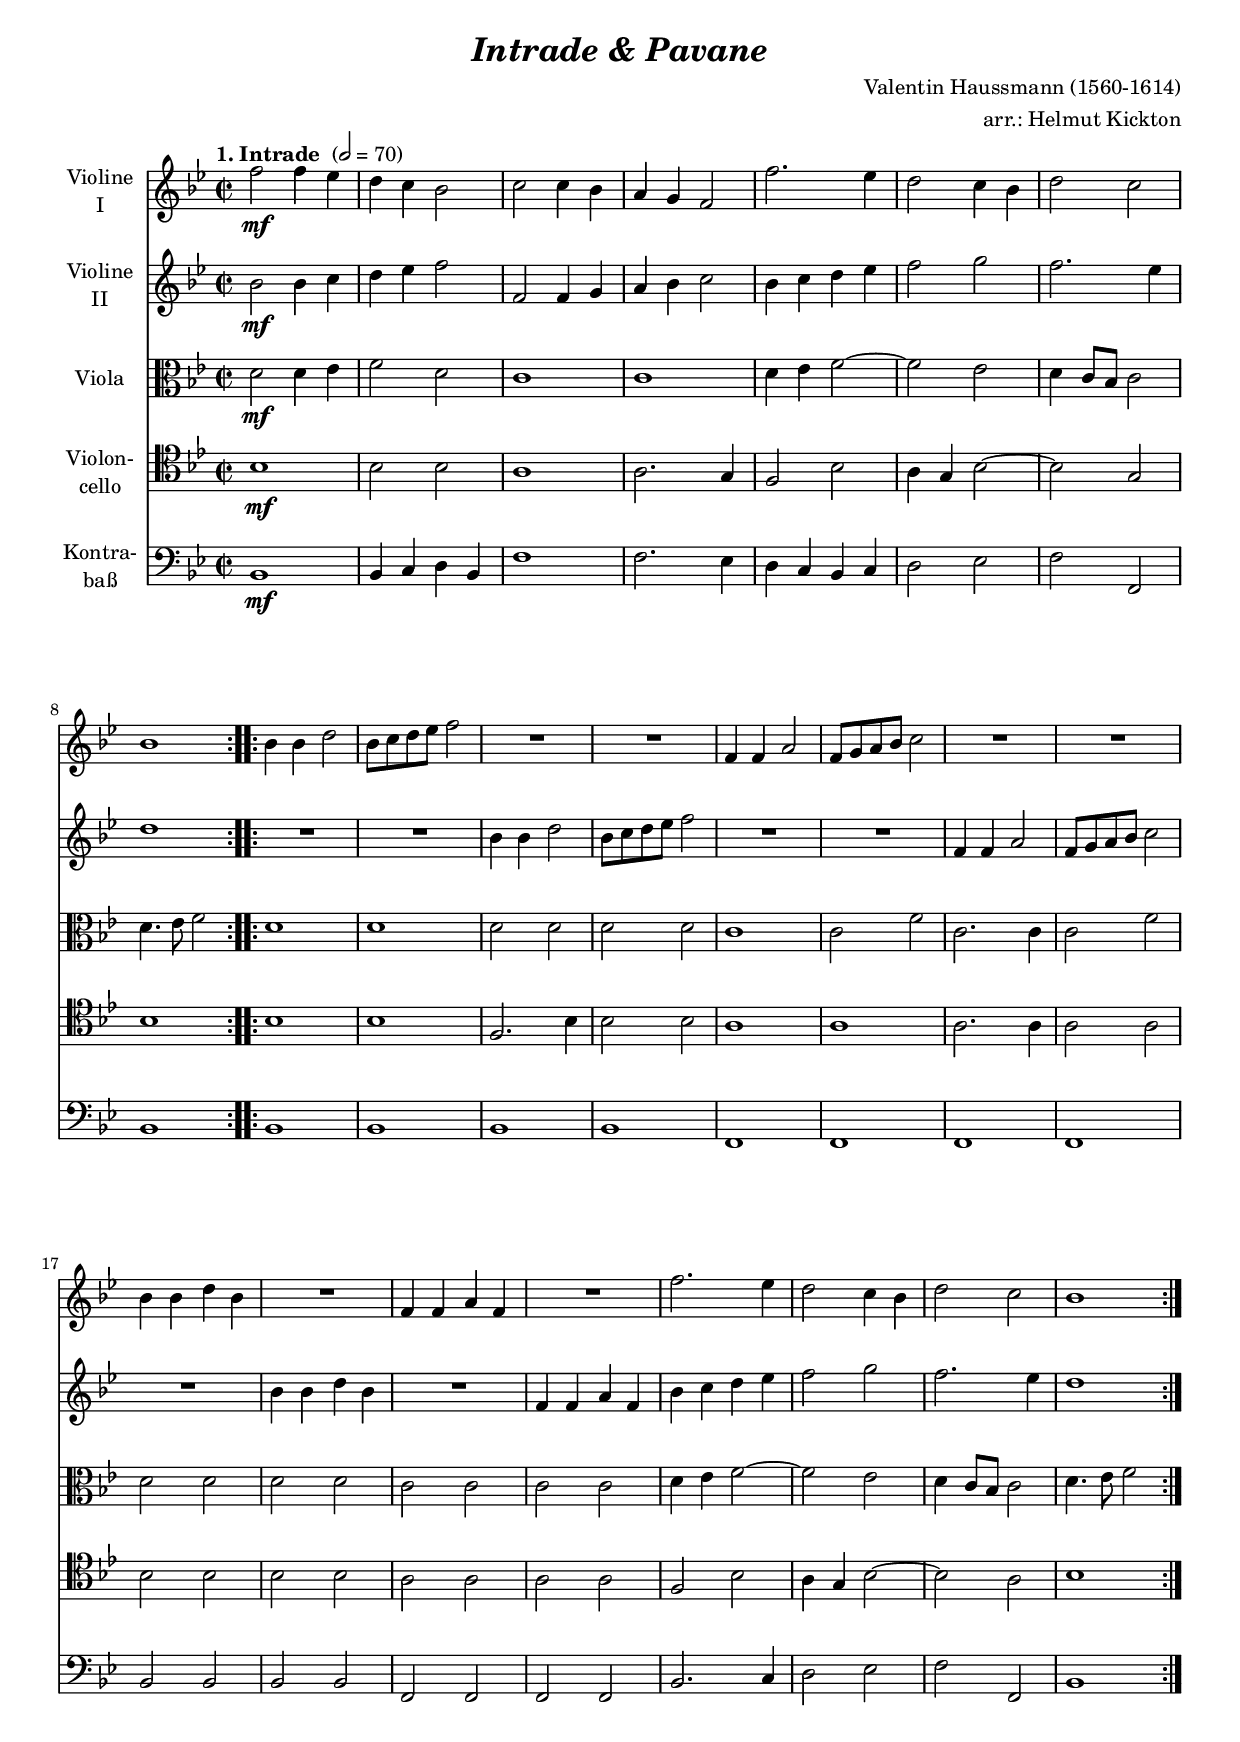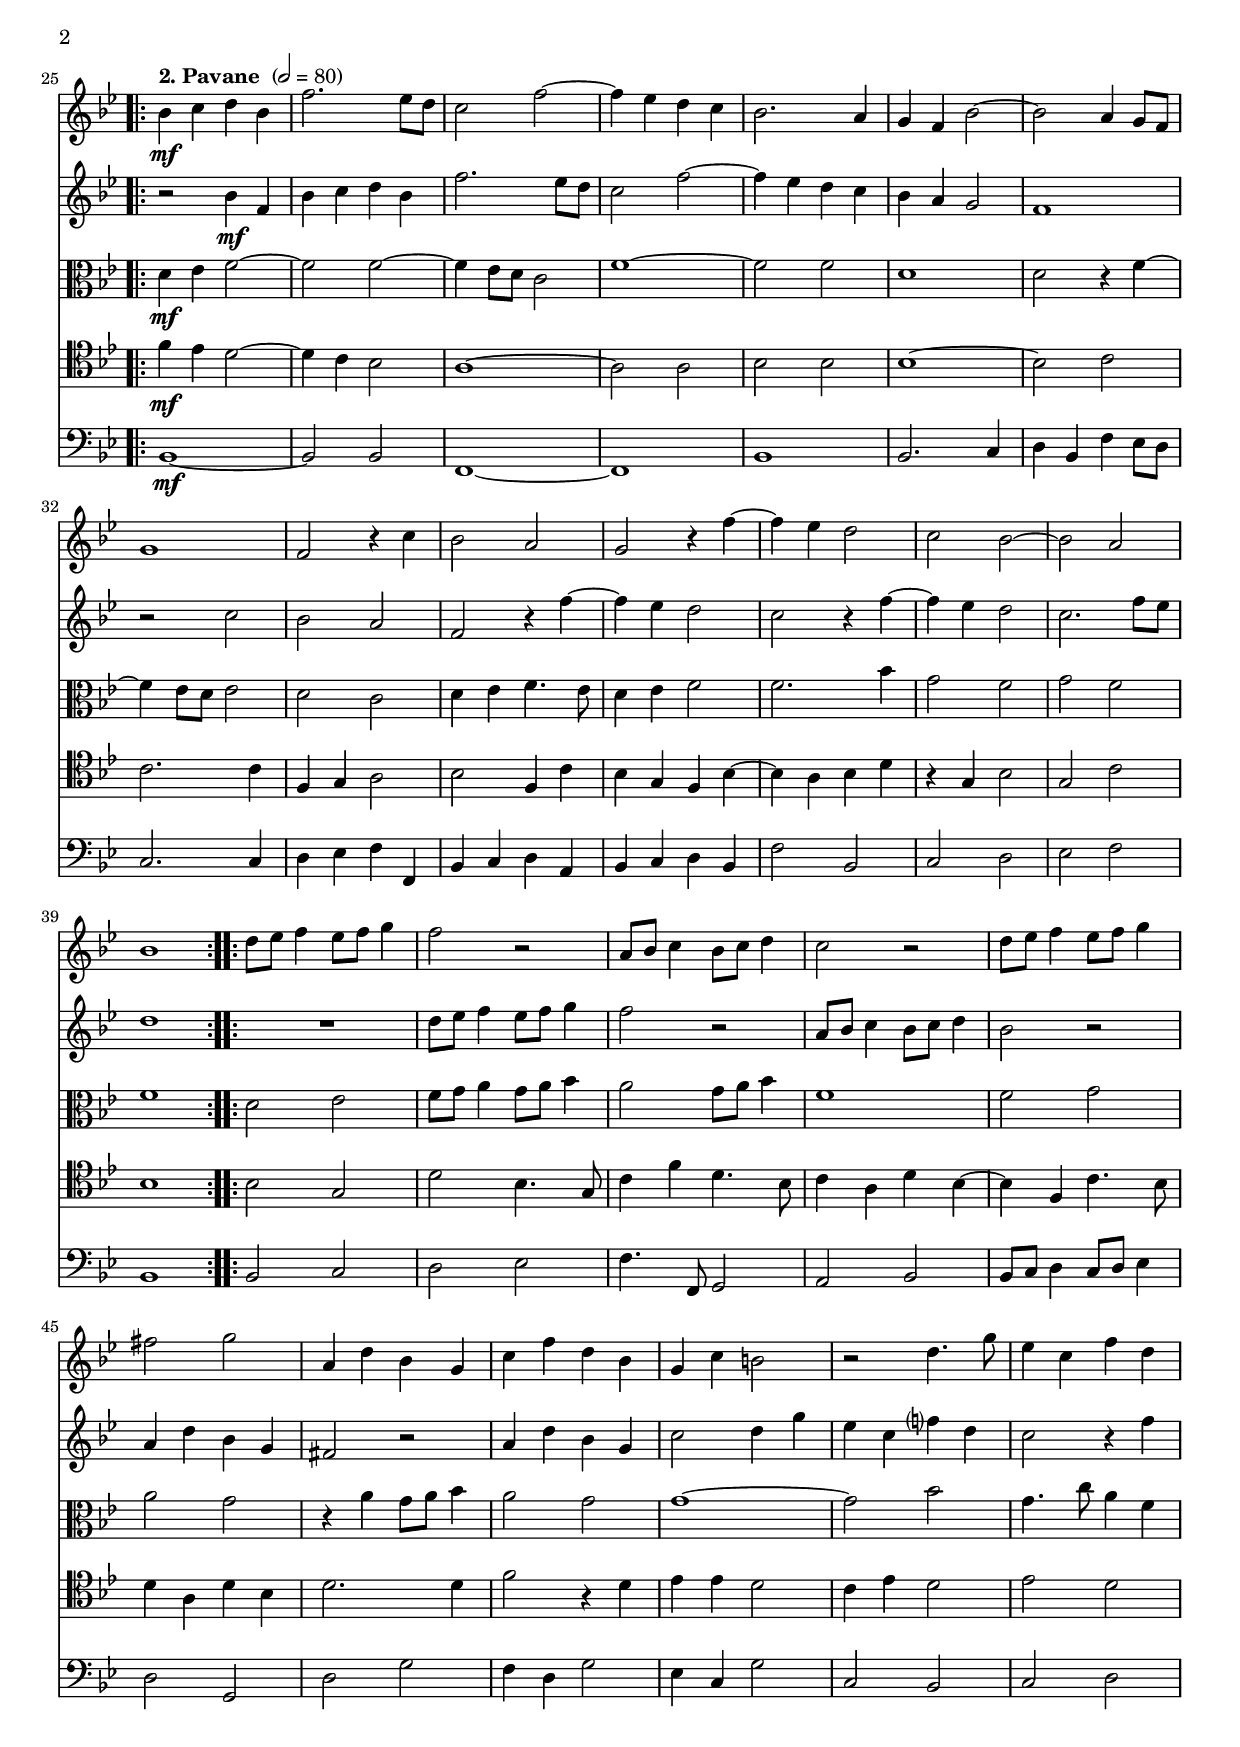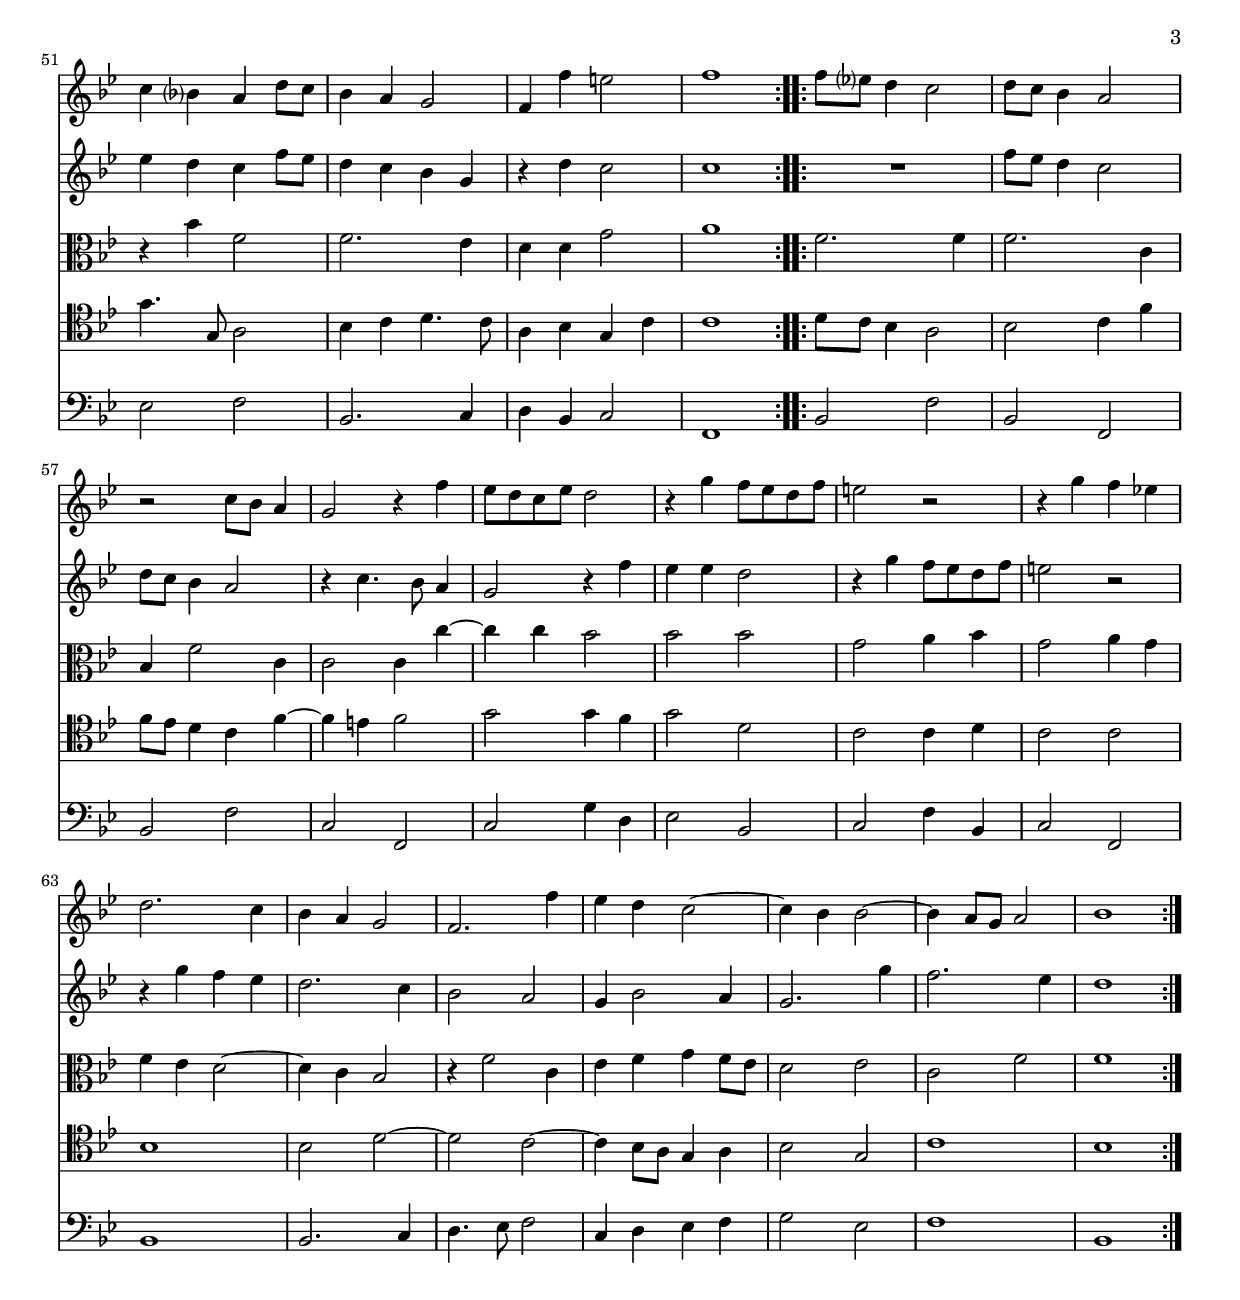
\version "2.14.2"
\include "deutsch.ly"

#(set-global-staff-size 18)

\header {
  title     = \markup \bold \italic "Intrade & Pavane"
  composer  = "Valentin Haussmann (1560-1614)"
  arranger  = "arr.: Helmut Kickton"
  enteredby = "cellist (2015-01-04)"
}

voiceconsts = {
  \key g \major
  \time 2/2
%  \numericTimeSignature
  \compressFullBarRests
  \set tupletSpannerDuration = #(ly:make-moment 1 4)
}

mifl= "trumpet"
mist = "string ensemble 1"
miva = "pizzicato strings"
%miba = "bassoon"
miba = "drawbar organ"

introa = {        \tempo "1. Intrade " 2=70 }
introb = { \break \tempo "2. Pavane "  2=80 }

va = \relative c'' {
  \voiceconsts

  \introa
  \repeat volta 2 {
    d2\mf d4 c
    h a g2
    a a4 g
    fis e d2
    d'2. c4
    h2 a4 g
    h2 a
    g1
  }

  \repeat volta 2 {
   g4 g h2
   g8 a h c d2
   R1*2
   d,4 d fis2
   d8 e fis g a2
   R1*2

   g4 g h g
   R1
   d4 d fis d
   R1
   d'2. c4
   h2 a4 g
   h2 a
   g1
  }

  \introb
  \repeat volta 2 {
    g4\mf a h g
    d'2. c8 h
    a2 d~
    d4 c h a
    g2. fis4
    e d g2~
    g fis4 e8 d
    e1

    d2 r4 a'
    g2 fis
    e r4 d'~
    d c h2
    a g~
    g fis
    g1
  }
  \repeat volta 2 {
    h8 c d4 c8 d e4

    d2 r
    fis,8 g a4 g8 a h4
    a2 r
    h8 c d4 c8 d e4
    dis2 e
    fis,4 h g e

    a d h g
    e a gis2
    r h4. e8
    c4 a d h
    a g? fis h8 a
    g4 fis e2
    d4 d' cis2
    d1
  }

  \repeat volta 2 {
    d8 c? h4 a2
    h8 a g4 fis2
    r a8 g fis4
    e2 r4 d'
    c8 h a c h2
    r4 e d8 c h d

    cis2 r
    r4 e d c!
    h2. a4
    g fis e2
    d2. d'4
    c h a2~
    a4 g g2~
    g4 fis8 e fis2
    g1
  }
}

vb = \relative c'' {
  \voiceconsts

  \introa
  \repeat volta 2 {
    g2\mf g4 a
    h c d2
    d, d4 e
    fis g a2
    g4 a h c
    d2 e
    d2. c4
    h1
  }

  \repeat volta 2 {
    R1*2
    g4 g h2
    g8 a h c d2
    R1*2
    d,4 d fis2
    d8 e fis g a2

    R1
    g4 g h g
    R1
    d4 d fis d
    g a h c
    d2 e
    d2. c4
    h1
  }

  \introb
  \repeat volta 2 {
    r2 g4\mf d
    g a h g
    d'2. c8 h
    a2 d~
    d4 c h a
    g fis e2
    d1
    r2 a'

    g fis
    d r4 d'~
    d c h2
    a r4 d~
    d c h2
    a2. d8 c
    h1
  }
  \repeat volta 2 {
    R1

    h8 c d4 c8 d e4
    d2 r
    fis,8 g a4 g8 a h4
    g2 r
    fis4 h g e
    dis2 r

    fis4 h g e
    a2 h4 e
    c a d? h
    a2 r4 d
    c h a d8 c
    h4 a g e
    r h' a2
    a1
  }

  \repeat volta 2 {
    R1
    d8 c h4 a2
    h8 a g4 fis2
    r4 a4. g8 fis4
    e2 r4 d'
    c c h2

    r4 e d8 c h d
    cis2 r
    r4 e d c
    h2. a4
    g2 fis
    e4 g2 fis4
    e2. e'4
    d2. c4
    h1
  }
}

vc = \relative c' {
  \voiceconsts
  \clef "alto"

  \introa
  \repeat volta 2 {
   h2\mf h4 c
   d2 h
   a1
   a
   h4 c d2~
   d c
   h4 a8 g a2
   h4. c8 d2
  }

  \repeat volta 2 {
    h1
    h
    h2 h
    h h
    a1
    a2 d
    a2. a4
    a2 d

    h h
    h h
    a a
    a a
    h4 c d2~
    d c
    h4 a8 g a2
    h4. c8 d2
  }

  \introb
  \repeat volta 2 {
    h4\mf c d2~
    d d~
    d4 c8 h a2
    d1~
    d2 d
    h1
    h2 r4 d~
    d c8 h c2

    h a
    h4 c d4. c8
    h4 c d2
    d2. g4
    e2 d
    e d
    d1
  }
  \repeat volta 2 {
    h2 c

    d8 e fis4 e8 fis g4
    fis2 e8 fis g4
    d1
    d2 e
    fis e
    r4 fis e8 fis g4

    fis2 e
    e1~
    e2 g
    e4. a8 fis4 d
    r g d2
    d2. c4
    h h e2
    fis1
  }

  \repeat volta 2 {
    d2. d4
    d2. a4
    g d'2 a4
    a2 a4 a'~
    a a g2
    g g

    e fis4 g
    e2 fis4 e
    d c h2~
    h4 a g2
    r4 d'2 a4
    c d e d8 c
    h2 c
    a d
    d1
  }
}

vd = \relative c' {
  \voiceconsts
  \clef "tenor"

  \introa
  \repeat volta 2 {
   g1\mf
   g2 g
   fis1
   fis2. e4
   d2 g
   fis4 e g2~
   g e
   g1
  }

  \repeat volta 2 {
    g
    g
    d2. g4
    g2 g
    fis1
    fis
    fis2. fis4
    fis2 fis

    g g
    g g
    fis fis
    fis fis
    d g
    fis4 e g2~
    g fis
    g1
  }

  \introb
  \repeat volta 2 {
    d'4\mf c h2~
    h4 a g2
    fis1~
    fis2 fis
    g g
    g1~
    g2 a
    a2. a4

    d, e fis2
    g d4 a'
    g e d g~
    g fis g h
    r e, g2
    e a
    g1
  }
  \repeat volta 2 {
    g2 e

    h' g4. e8
    a4 d h4. g8
    a4 fis h g~
    g d a'4. g8
    h4 fis h g
    h2. h4

    d2 r4 h
    c c h2
    a4 c h2
    c h
    e4. e,8 fis2
    g4 a h4. a8
    fis4 g e a
    a1
  }

  \repeat volta 2 {
    h8 a g4 fis2
    g a4 d
    d8 c h4 a d~
    d cis d2
    e e4 d
    e2 h

    a a4 h
    a2 a
    g1
    g2 h~
    h a~
    a4 g8 fis e4 fis
    g2 e
    a1
    g
  }
}

ve = \relative c {
  \voiceconsts
  \clef "bass"

  \introa
  \repeat volta 2 {
    g1\mf
    g4 a h g
    d'1
    d2. c4
    h a g a
    h2 c
    d d,
    g1
  }

  \repeat volta 2 {
    g
    g
    g
    g
    d
    d
    d
    d

    g2 g
    g g
    d d
    d d
    g2. a4
    h2 c
    d d,
    g1
  }

  \introb
  \repeat volta 2 {
    g~\mf
    g2 g
    d1~
    d
    g
    g2. a4
    h g d' c8 h
    a2. a4

    h c d d,
    g a h fis
    g a h g
    d'2 g,
    a h
    c d
    g,1
  }
  \repeat volta 2 {
    g2 a

    h c
    d4. d,8 e2
    fis g
    g8 a h4 a8 h c4
    h2 e,
    h' e

    d4 h e2
    c4 a e'2
    a, g
    a h
    c d
    g,2. a4
    h g a2
    d,1
  }

  \repeat volta 2 {
    g2 d'
    g, d
    g d'
    a d,
    a' e'4 h
    c2 g

    a d4 g,
    a2 d,
    g1
    g2. a4
    h4. c8 d2
    a4 h c d
    e2 c
    d1
    g,
  }
}


music = <<
      \new Staff {
        \set Staff.midiInstrument = \mifl
        \set Staff.instrumentName = \markup \center-column { "Violine" "I" }
        \transpose g b { \va }
      }

      \new Staff {
        \set Staff.midiInstrument = \mist
        \set Staff.instrumentName = \markup \center-column { "Violine" "II" }
        \transpose g b { \vb }
      }

      \new Staff {
        \set Staff.midiInstrument = \mist
        \set Staff.instrumentName = \markup \center-column { "Viola" }
        \transpose g b { \vc }
      }

      \new Staff {
        \set Staff.midiInstrument = \miba
        \set Staff.instrumentName = \markup \center-column { "Violon-" "cello" }
        \transpose g b { \vd }
      }

      \new Staff {
        \set Staff.midiInstrument = \miba
        \set Staff.instrumentName = \markup \center-column { "Kontra-" "baß" }
        \transpose g b { \ve }
      }
>>

\book {
  \score {
   \music
    \layout {}
  }

  \score {
    \unfoldRepeats \music

    \midi {
      \context {
        \Score
      }
    }
  }
}
